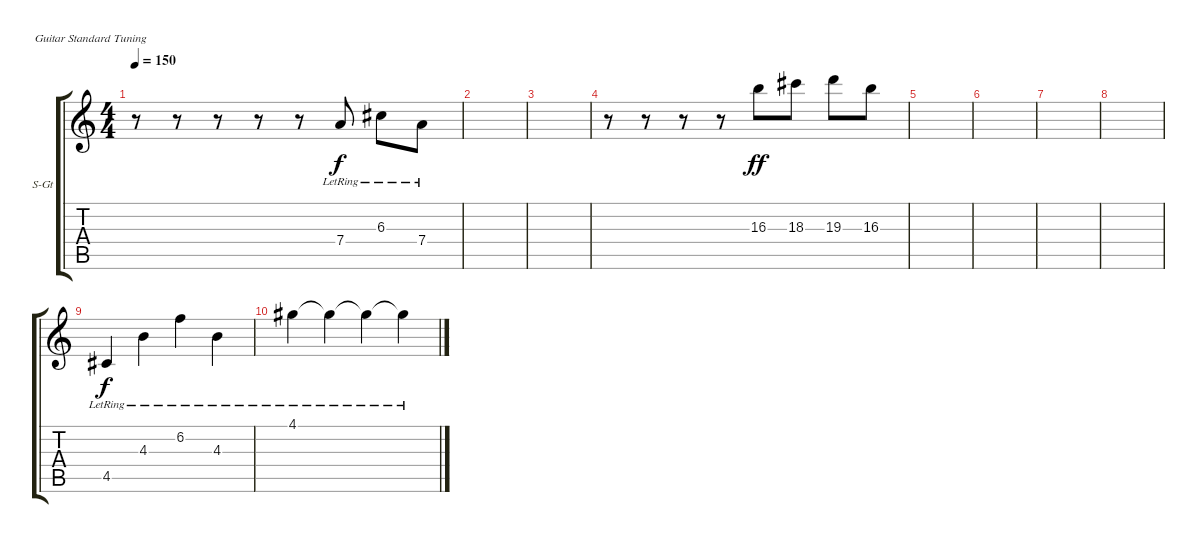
\defaultSystemsLayout 4
\bracketExtendMode groupsimilarinstruments
\firstSystemTrackNameOrientation horizontal
\otherSystemsTrackNameOrientation horizontal
\track ("Steel Guitar" "S-Gt") {instrument acousticguitarsteel}
\staff {score tabs}
\tuning (E4 B3 G3 D3 A2 E2)
\ts (4 4)
\tempo 150
\clef g2
\scale
0.333333
\ks c
r.8{dy f} r.8 r.8 r.8 r.8 7.4{lr}.8 6.3{lr}.8 7.4{lr}.8 |
|
|
r.8 r.8 r.8 r.8 16.3.8{dy ff} 18.3.8 19.3.8 16.3.8 |
|
|
|
|
4.5{lr}.4{dy f} 4.3{lr}.4 6.2{lr}.4 4.3{lr}.4 |
4.1{lr}.4 4.1{lr t}.4 4.1{lr t}.4 4.1{lr t}.4
